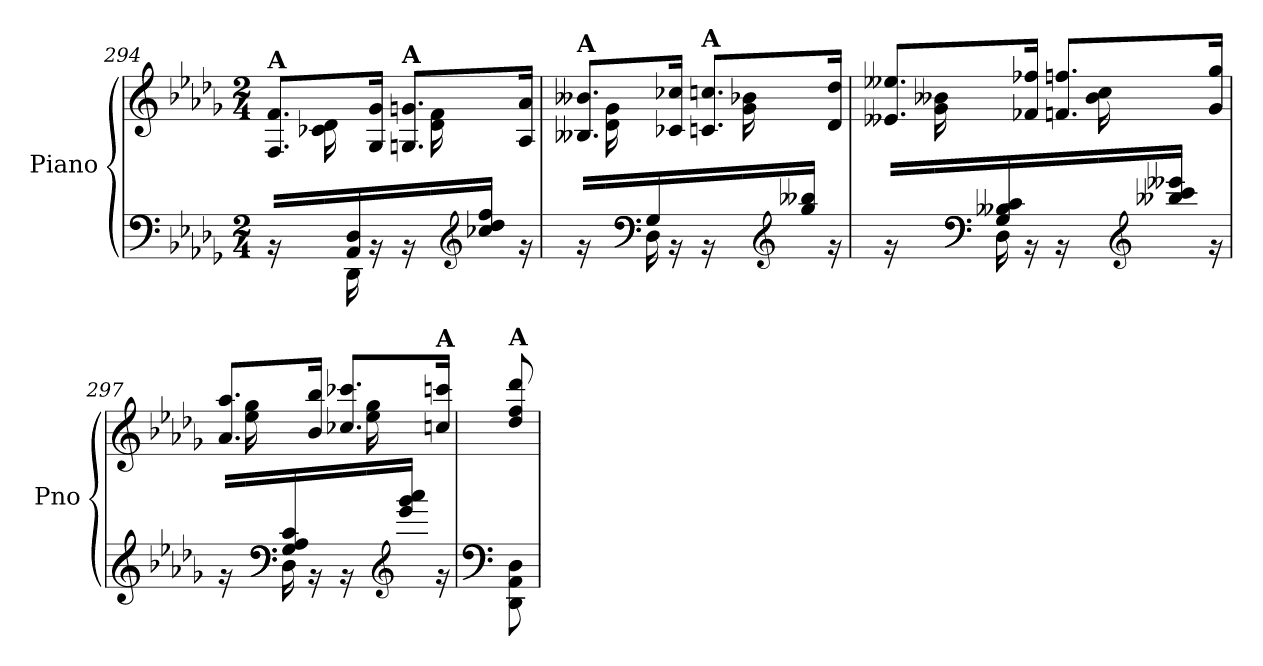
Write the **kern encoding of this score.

**kern	**kern
*part1	*part1
*staff2	*staff1
*I"Piano	*
*I'Pno	*
*clefF4	*clefG2
*k[b-e-a-d-g-]	*k[b-e-a-d-g-]
*M2/4	*M2/4
=294	=294
*^	*^
!	!	!LO:TX:a:B:t=A	!
16rBB	8ryy	8.F/ 8.f/L	16ryy
16ryy	.	.	16c-X\ 16d-\LL
16AA-/ 16D-/JJ	16DD-\	.	8.ryy
16rBB	4ryy	16G-/ 16g-/Jk	.
!	!	!LO:TX:a:B:t=A	!
16rBB	.	8.Gn/ 8.gn/L	.
16ryy	.	.	16d-\ 16f\LL
*clefG2	*	*	*
16cc-X/ 16dd-/ 16ff/JJ	.	.	8ryy
16rg	16ryy	16A-/ 16a-/Jk	.
!!LO:LB:g=z	!!
=295	=295	=295	=295
!	!	!LO:TX:a:B:t=A	!
16rg	8ryy	8.B--X/ 8.b--X/L	16ryy
16ryy	.	.	16d-\ 16g-\LL
*clefF4	*	*	*
16G-/JJ	16D-\	.	8.ryy
16rBB	4ryy	16c-X/ 16cc-X/Jk	.
!	!	!LO:TX:a:B:t=A	!
16rBB	.	8.cn/ 8.ccn/L	.
16ryy	.	.	16g-\ 16b-\LL
*clefG2	*	*	*
16gg-/ 16bb--X/JJ	.	.	8ryy
16rg	16ryy	16d-/ 16dd-/Jk	.
=296	=296	=296	=296
16rg	8ryy	8.e--X/ 8.ee--X/L	16ryy
16ryy	.	.	16g-\ 16b--X\LL
*clefF4	*	*	*
16G-/ 16B--X/ 16c/JJ	16D-\	.	8.ryy
16rBB	4ryy	16f-X/ 16ff-X/Jk	.
16rBB	.	8.fn/ 8.ffn/L	.
16ryy	.	.	16b--\ 16cc\LL
*clefG2	*	*	*
16bb--X/ 16ccc/ 16eee--X/JJ	.	.	8ryy
16rg	16ryy	16g-/ 16gg-/Jk	.
=297	=297	=297	=297
16rg	8ryy	8.a-/ 8.aa-/L	16ryy
16ryy	.	.	16ee-\ 16gg-\LL
*clefF4	*	*	*
16G-/ 16A-/ 16c/JJ	16D-\	.	8.ryy
16rBB	4ryy	16b-/ 16bb-/Jk	.
16rBB	.	8.cc-X/ 8.ccc-X/L	.
16ryy	.	.	16ee-\ 16gg-\LL
*clefG2	*	*	*
16eee-/ 16ggg-/ 16aaa-/JJ	.	.	8ryy
!	!	!LO:TX:a:B:t=A	!
16rg	16ryy	16ccn/ 16cccn/Jk	.
*v	*v	*	*
*	*v	*v
=298	=298
*clefF4	*
*^	*
!	!	!LO:TX:a:B:t=A
*v	*v	*
8DD-\ 8AA-\ 8D-\	8dd-/ 8ff/ 8ddd-/
=	=
*-	*-
